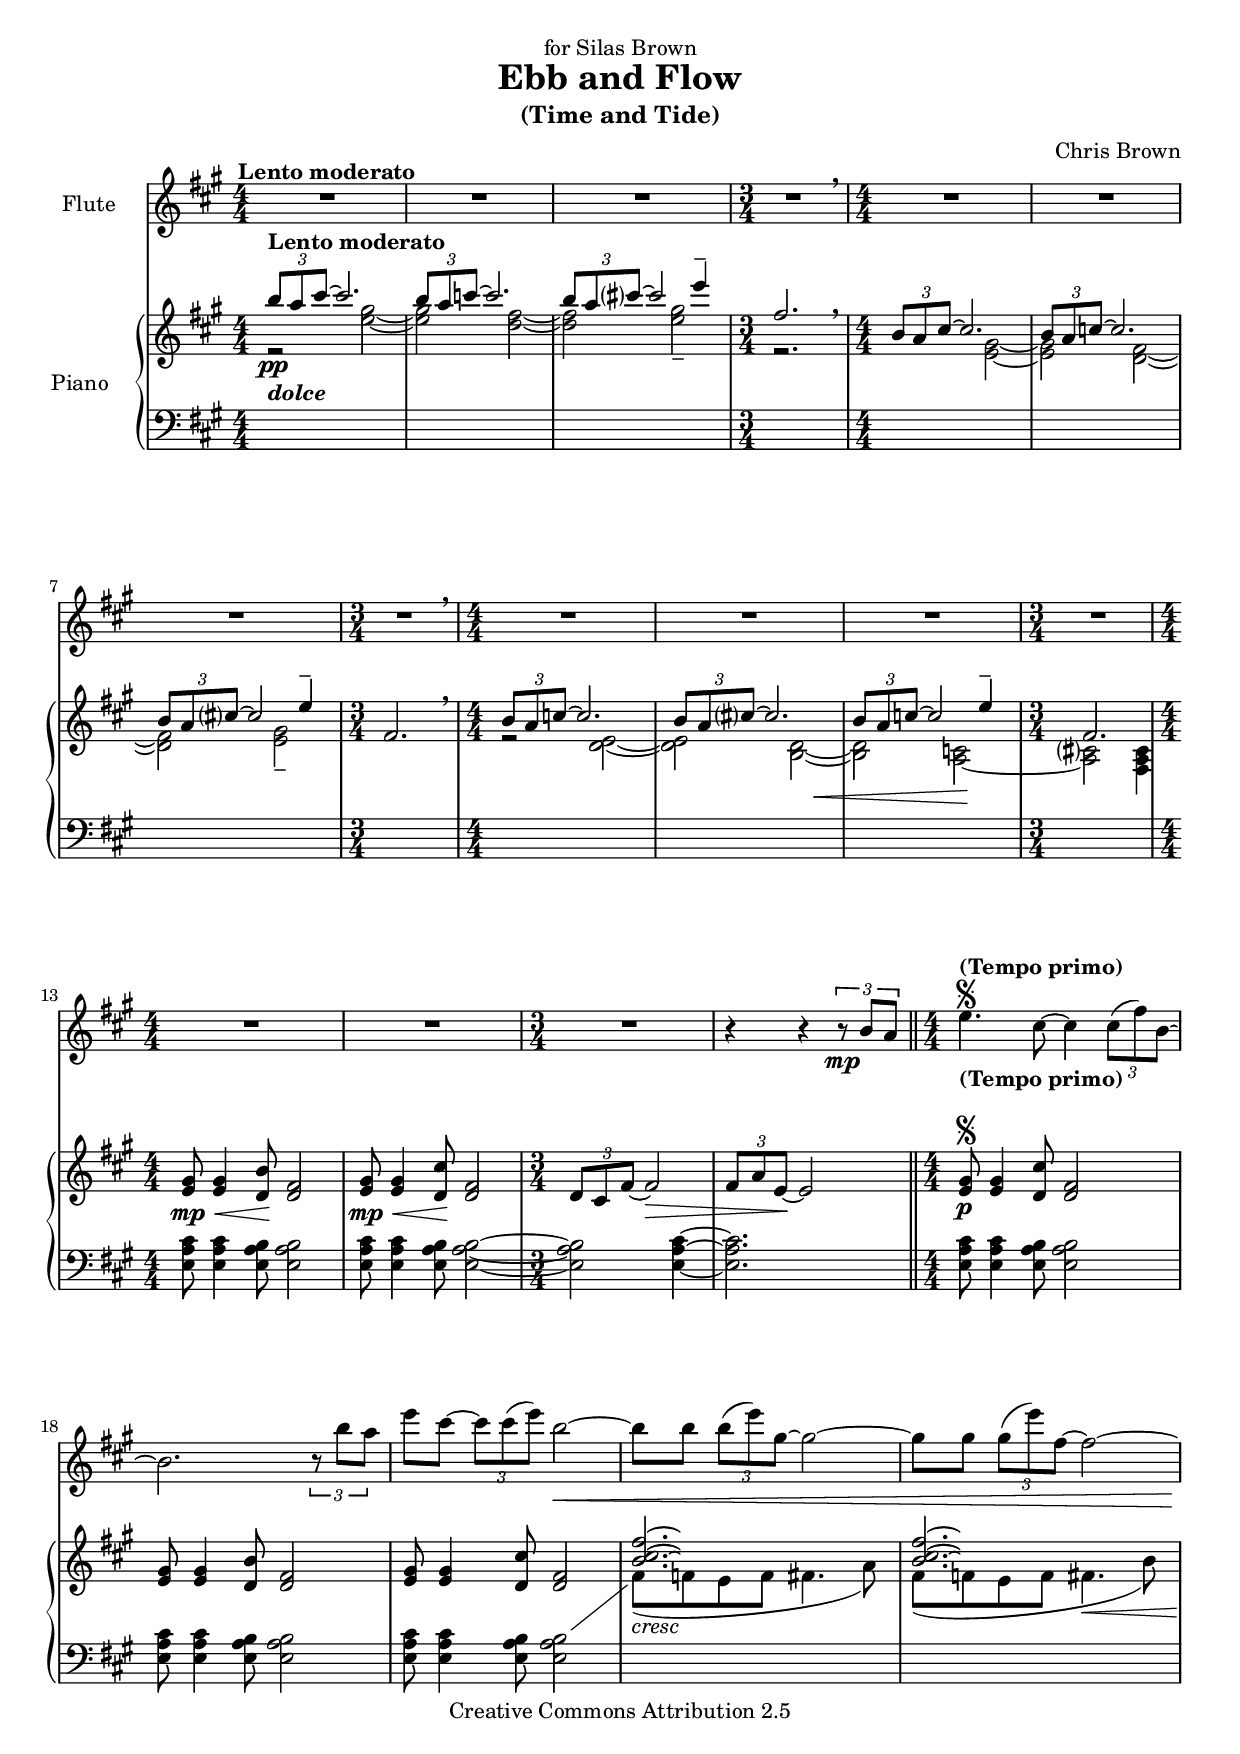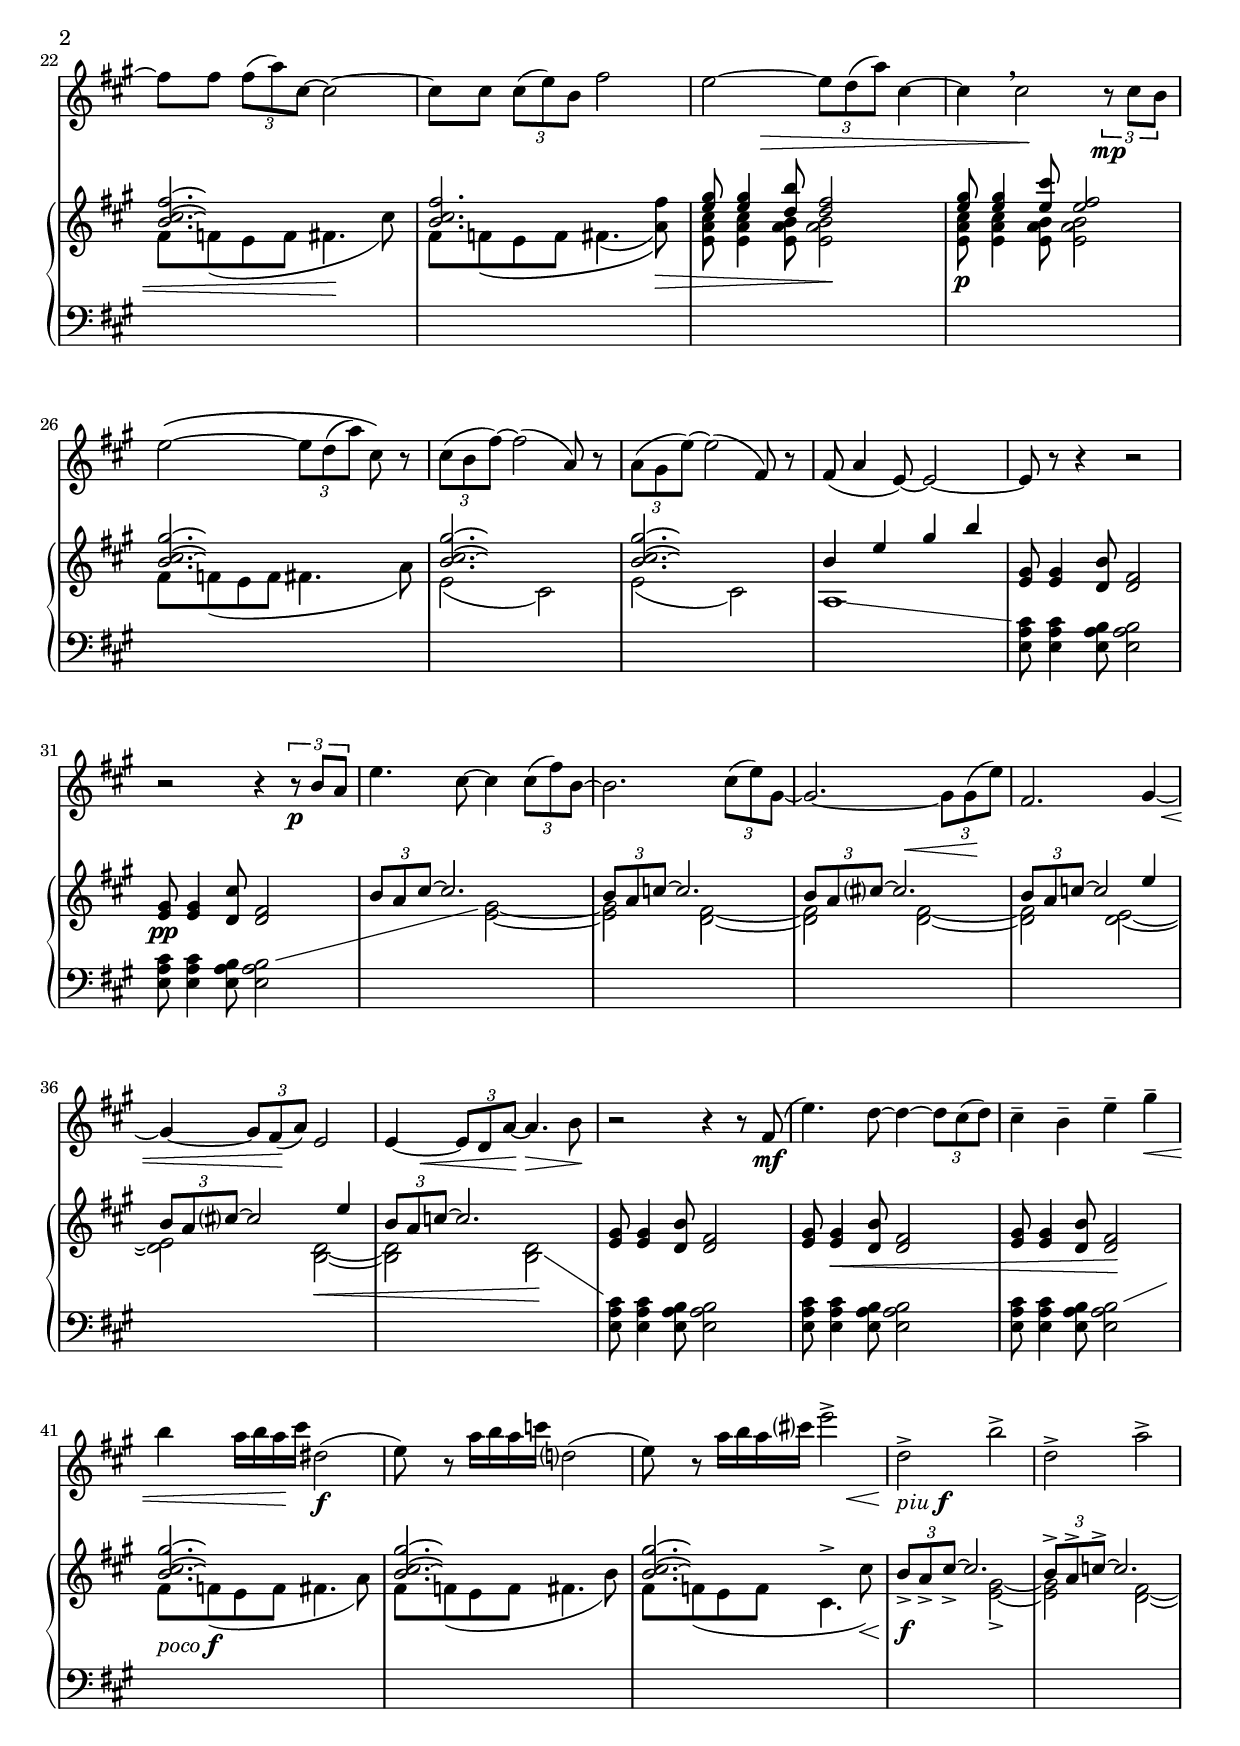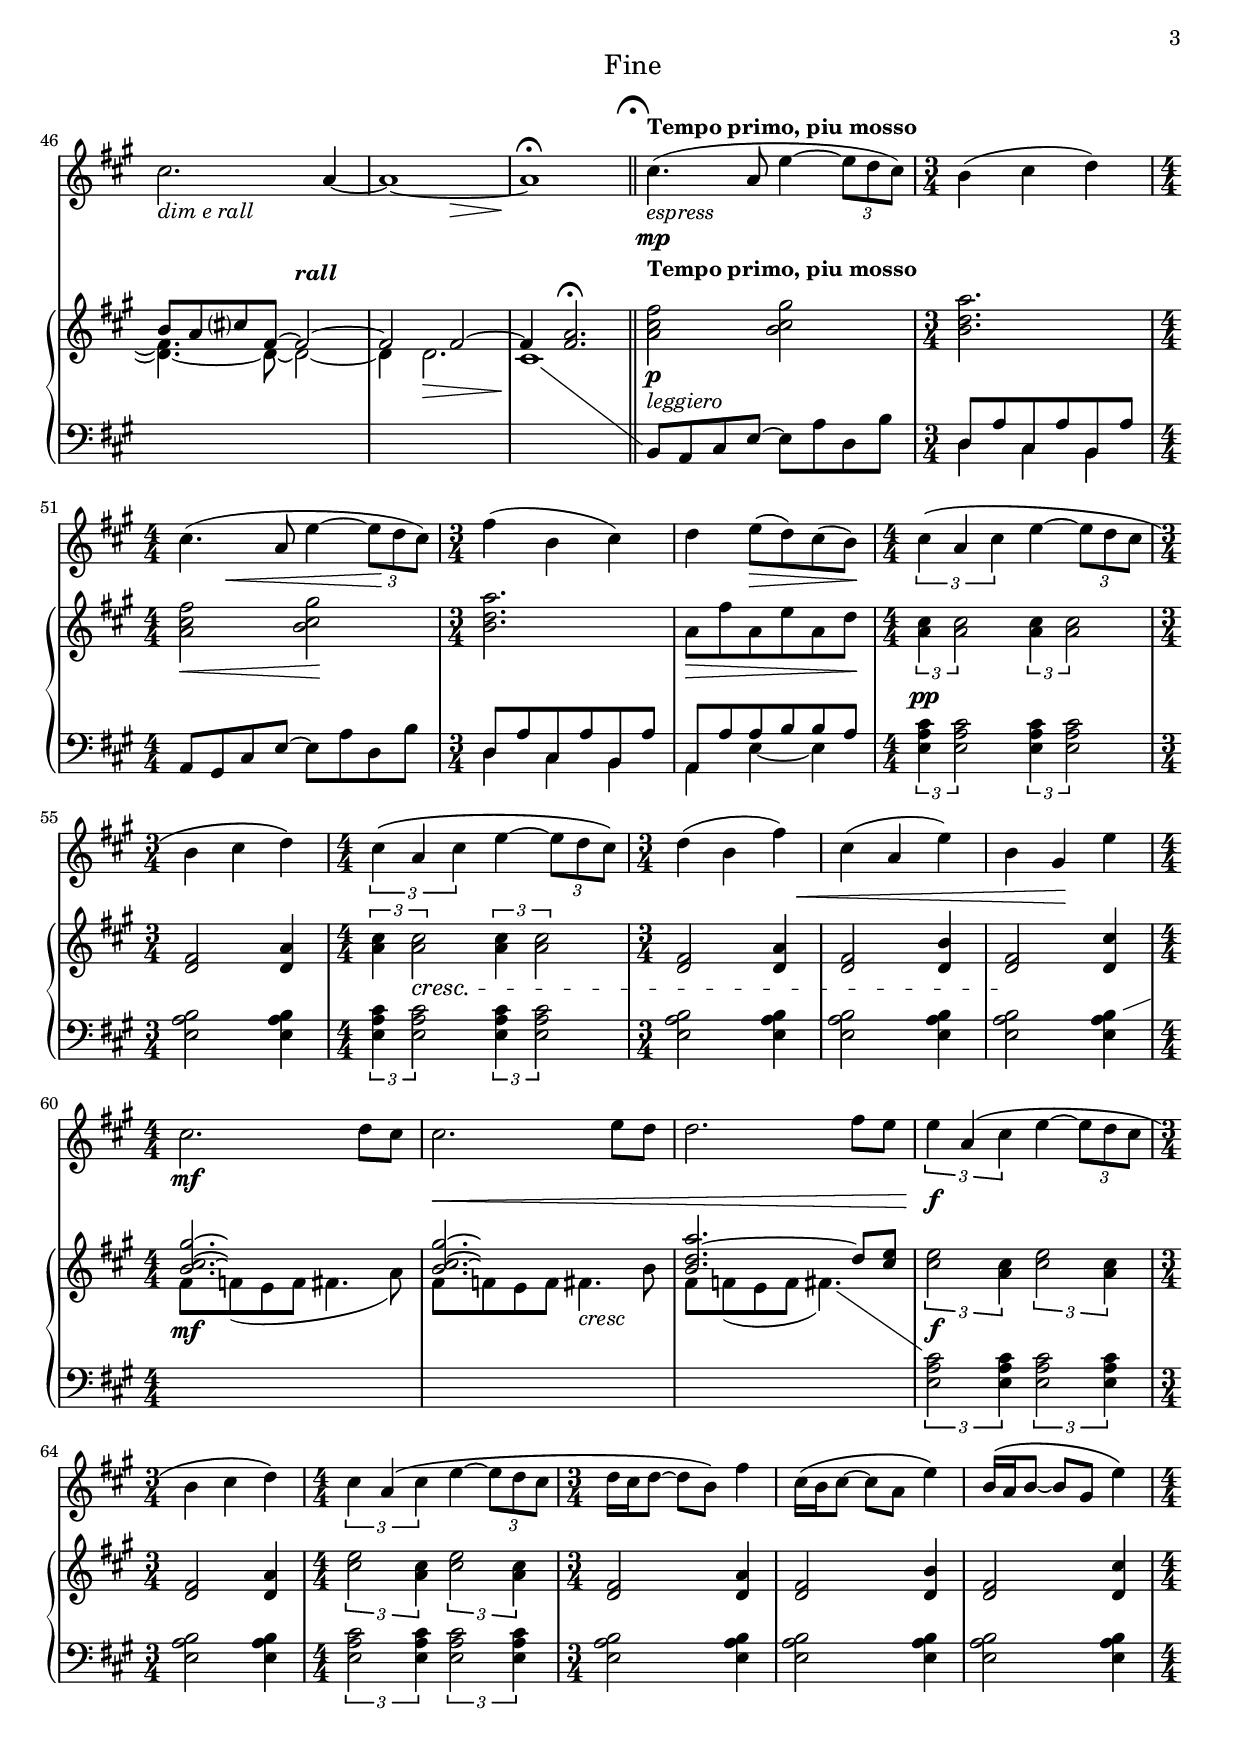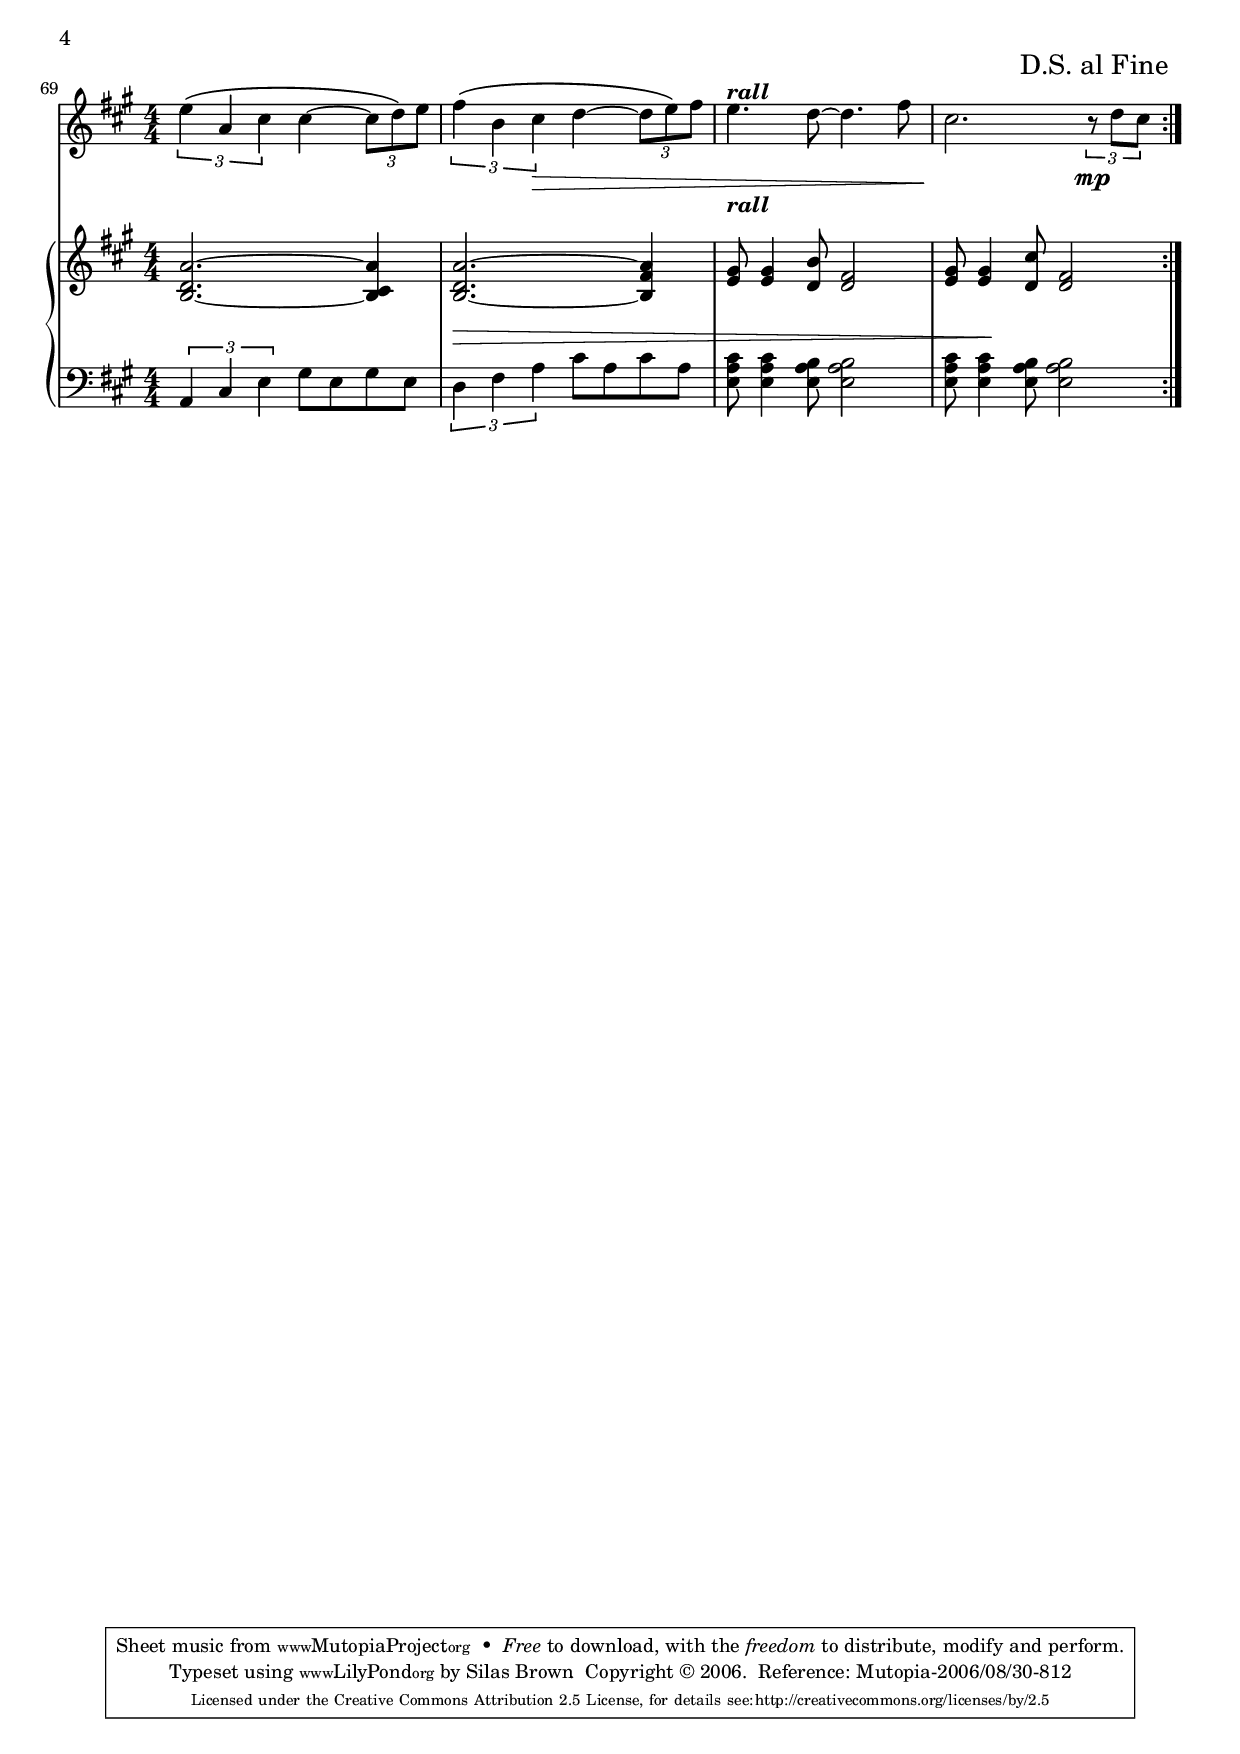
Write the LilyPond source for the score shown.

\version "2.9.16"
\header{
	title = "Ebb and Flow"
	subtitle = "(Time and Tide)"
	composer = "Chris Brown"
    dedication = "for Silas Brown"
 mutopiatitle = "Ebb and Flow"
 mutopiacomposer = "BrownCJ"
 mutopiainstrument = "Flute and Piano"
 date = "2006"
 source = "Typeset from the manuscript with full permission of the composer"
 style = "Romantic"
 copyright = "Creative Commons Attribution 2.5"
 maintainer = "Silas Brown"
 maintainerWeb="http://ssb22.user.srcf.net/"
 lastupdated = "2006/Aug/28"
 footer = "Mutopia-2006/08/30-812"
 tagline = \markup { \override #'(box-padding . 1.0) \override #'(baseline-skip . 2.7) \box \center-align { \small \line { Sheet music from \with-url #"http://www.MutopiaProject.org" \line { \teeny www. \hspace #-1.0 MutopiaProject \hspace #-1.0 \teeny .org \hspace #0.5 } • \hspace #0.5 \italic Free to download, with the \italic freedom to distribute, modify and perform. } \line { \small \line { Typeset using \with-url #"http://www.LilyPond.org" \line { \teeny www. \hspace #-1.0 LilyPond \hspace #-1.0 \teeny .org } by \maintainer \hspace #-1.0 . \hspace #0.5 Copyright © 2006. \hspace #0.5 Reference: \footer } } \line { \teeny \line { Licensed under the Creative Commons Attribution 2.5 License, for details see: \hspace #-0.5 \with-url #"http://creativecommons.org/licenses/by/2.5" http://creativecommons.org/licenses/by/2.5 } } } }
}

#(set-global-staff-size 18.8)
dolce = \markup { \italic \bold dolce }
piuf = \markup { \italic piu \dynamic f }
pocof = \markup { \italic poco \dynamic f }

music={
\override Score.Hairpin #'after-line-breaking = ##t
\context Staff <<
	 \context Voice = Flute {
    \set Score.skipBars = ##t
    \set Staff.instrumentName = "Flute"
	\set Staff.midiInstrument = "flute"
#(set-accidental-style 'modern-cautionary)
\override Staff.TimeSignature  #'style = #'numbered
	\key a \major \clef treble

\time 4/4 R1^\markup{\bold{Lento moderato}} | R1 | R1 | \time 3/4 R2.\breathe  | 
\time 4/4 R1 | R1 | R1 | \time 3/4 R2.\breathe  | \time 4/4 R1 | 
R1 | R1 | \time 3/4 R2. | \time 4/4 R1 | R1 | 
\time 3/4 R2. | r4 r4  \times 2/3 {r8\mp  b'8 a'8} |  \bar "||" \time 4/4 e''4.\segno ^\markup{\bold{ (Tempo primo)}} cis''8~ cis''4  \times 2/3 {cis''8( fis''8) b'8~} | b'2.  \times 2/3 {r8 b''8 a''8} | 
\once \override DynamicLineSpanner #'padding = #3.0 e'''8 cis'''8~  \times 2/3 {cis'''8 cis'''8( e'''8)} b''2~\<  | \once \override DynamicLineSpanner #'padding = #3.0 b''8 b''8  \times 2/3 {b''8( e'''8) gis''8~} gis''2~ | gis''8 gis''8  \times 2/3 {gis''8( e'''8) fis''8~} fis''2~ | fis''8\!  fis''8  \times 2/3 {fis''8( a''8) cis''8~} cis''2~ | 
cis''8 cis''8  \times 2/3 {cis''8( e''8) b'8} fis''2 | \once \override DynamicLineSpanner #'padding = #3.0 <<e''2~ {s4s4\> } >>  \times 2/3 {e''8 d''8( a''8)} cis''4~ | cis''4\breathe  cis''2\!  \once \override DynamicLineSpanner #'padding = #3.0  \times 2/3 {r8\mp  cis''8 b'8} | e''2~\(  \times 2/3 {e''8 d''8( a''8)} cis''8\) r8 | 
 \times 2/3 {cis''8( b'8 fis''8 ) ~ } fis''2( a'8) r8 |  \times 2/3 {a'8( gis'8 e''8 ) ~ } e''2( fis'8) r8 | fis'8( a'4 e'8 ) ~  e'2~ | e'8 r8 r4 r2 | 
r2 r4  \times 2/3 {r8\p  b'8 a'8} | e''4. cis''8~ cis''4  \times 2/3 {cis''8( fis''8) b'8~} | b'2.  \times 2/3 {cis''8( e''8) gis'8~} | \once \override DynamicLineSpanner #'padding = #3.0 <<gis'2.~ {s4.s4.\< } >>  \times 2/3 {gis'8 gis'8(\!  e''8)} | 
fis'2. <<gis'4~ {s8s8\< } >> | gis'4~  \times 2/3 {gis'8 fis'8(\!  a'8)} e'2 | <<e'4~ {s8s8\< } >>  \times 2/3 {e'8 d'8 a'8~\! } a'4.\>  b'8\!  | r2 r4 r8 fis'8(\mf  | 
e''4.) d''8~ d''4~  \times 2/3 {d''8 cis''8( d''8)} | cis''4--  b'4--  e''4--  gis''4-- \<  | b''4 a''16 b''16 a''16\!  cis'''16 dis%{%}''2(\f  | e''8) r8 a''16 b''16 a''16 c%{is%}'''16 d''2( | 
e''8)  r8  a''16  b''16  a''16  cis'''16  <<e'''2->  {s4s4\< } >> | d''2-> \! _\piuf  b''2->  | d''2->  a''2->  | cis''2._\markup{\italic {dim e rall}}  a'4~ | 
<<a'1~ {s2s2\> } >> | a'1\fermata \!  \override Score.RehearsalMark #'break-visibility = #begin-of-line-invisible \mark \markup \center-align {Fine " " \musicglyph #"scripts.ufermata"} \bar "||"  | \once \override DynamicLineSpanner #'padding = #3.0 cis''4.(^\markup{\bold{ Tempo primo, piu mosso}}_\markup{\italic espress} \mp  a'8 e''4~  \times 2/3 {e''8 d''8 cis''8)} | \time 3/4 b'4( cis''4 d''4) | \time 4/4 <<cis''4.( {s8.s8.\< } >> a'8 e''4~  \times 2/3 {e''8\!  d''8 cis''8)} | 
\time 3/4 fis''4( b'4 cis''4) | d''4 e''8(\>  d''8) cis''8( b'8)\!  | \time 4/4  \times 2/3 {cis''4\( a'4 cis''4} e''4~  \times 2/3 {e''8 d''8 cis''8} | \time 3/4 b'4 cis''4 d''4\) | \time 4/4  \times 2/3 {cis''4\( a'4 cis''4} e''4~  \times 2/3 {e''8 d''8 cis''8\)} | 
\time 3/4 d''4( b'4 <<fis''4) {s8s8\< } >> | cis''4( a'4 e''4) | b'4 gis'4\!  e''4 | \time 4/4 cis''2.\mf  d''8 cis''8 | \once \override DynamicLineSpanner #'padding = #3.0 cis''2.\<  e''8 d''8 | 
\once \override DynamicLineSpanner #'padding = #3.0 <<d''2. {s4.s4.} >> fis''8 e''8 | \once \override DynamicLineSpanner #'padding = #3.0  \times 2/3 {e''4\! \f  a'4\( cis''4} e''4~  \times 2/3 {e''8 d''8 cis''8} | \time 3/4 b'4 cis''4 d''4\) | \time 4/4  \times 2/3 {cis''4 a'4\( cis''4} e''4~  \times 2/3 {e''8 d''8 cis''8} | \time 3/4 d''16 cis''16 d''8~ d''8 b'8\) fis''4 | 
cis''16\( b'16 cis''8~ cis''8 a'8 e''4\) | b'16\( a'16 b'8~ b'8 gis'8 e''4\) | \time 4/4  \times 2/3 {e''4\( a'4 cis''4} cis''4~  \times 2/3 {cis''8 d''8\) e''8} | \once \override DynamicLineSpanner #'padding = #3.0  \times 2/3 {fis''4\( b'4 cis''4\> } d''4~  \times 2/3 {d''8 e''8\) fis''8} | \once \override DynamicLineSpanner #'padding = #3.0 e''4.^\markup{\bold{ \italic rall}} d''8~ d''4. fis''8 | \once \override DynamicLineSpanner #'padding = #3.0 cis''2.\!  \once \override DynamicLineSpanner #'padding = #3.0  \times 2/3 {r8\mp  d''8 cis''8} \once \override Score.RehearsalMark #'self-alignment-X = #right \once \override Score.RehearsalMark #'padding = #3.0 \mark "D.S. al Fine " \bar ":|" 
}
        \new PianoStaff <<
    \set PianoStaff.instrumentName = "Piano   "
	\set PianoStaff.midiInstrument = "acoustic grand"
    \set PianoStaff.followVoice = ##t
  \context Staff = "one" << \new Voice { \voiceOne
#(set-accidental-style 'piano-cautionary)
\override TextScript #'padding = #3.0
\override Staff.TimeSignature  #'style = #'numbered
\key a \major \clef treble
 \voiceOne \time 4/4  \times 2/3 {b''8^\markup{\bold{Lento moderato}}_\dolce \pp  a''8 cis'''8~} cis'''2. |  \times 2/3 {b''8 a''8 c%{is%}'''8~} c%{is%}'''2. |  \times 2/3 {b''8  a''8  cis'''8~ } cis'''2  e'''4--  | \time 3/4 fis''2.\breathe  | 
\time 4/4  \times 2/3 {b'8 a'8 cis''8~} cis''2. |  \times 2/3 {b'8 a'8 c%{is%}''8~} c%{is%}''2. |  \times 2/3 {b'8  a'8  cis''8~ } cis''2  e''4--  | \time 3/4 fis'2.\breathe  | \time 4/4  \times 2/3 {b'8 a'8 c%{is%}''8~} c%{is%}''2. | 
 \times 2/3 {b'8 a'8 cis''8~} cis''2. |  \times 2/3 {b'8  a'8  c%{is%}''8~ } c%{is%}''2  e''4--  | \time 3/4 fis'2. |  \oneVoice \time 4/4 <e' gis'>8\mp \<  <e' gis'>4 <d' b'>8\!  <d' fis'>2 | <e' gis'>8\mp \<  <e' gis'>4 <d' cis''>8\!  <d' fis'>2 | 
\time 3/4  \times 2/3 {d'8 cis'8 fis'8~} fis'2\>  |  \times 2/3 {fis'8 a'8 e'8~\! } e'2 |  \bar "||" \time 4/4 <e' gis'>8\segno ^\markup{\bold{ (Tempo primo)}}\p  <e' gis'>4 <d' cis''>8 <d' fis'>2 | <e' gis'>8 <e' gis'>4 <d' b'>8 <d' fis'>2 | 
<e' gis'>8 <e' gis'>4 <d' cis''>8 <d' fis'>2 |  \voiceOne <b' cis'' fis''>2.\laissezVibrer  s4 | <b' cis'' fis''>2.\laissezVibrer  s4 | <b' cis'' fis''>2.\laissezVibrer  s4 | 
<b' cis'' fis''>2. s8 s8 | <e'' gis''>8 <e'' gis''>4 <d'' b''>8 <d'' fis''>2 | <e'' gis''>8 <e'' gis''>4 <e'' cis'''>8 <e'' fis''>2 | <b' cis'' gis''>2.\laissezVibrer  s4 | 
<b' cis'' gis''>2.\laissezVibrer  s4 | <b' cis'' gis''>2.\laissezVibrer  s4 | b'4 e''4 gis''4 b''4 |  \oneVoice <e' gis'>8 <e' gis'>4 <d' b'>8 <d' fis'>2 | 
<e' gis'>8\pp  <e' gis'>4 <d' cis''>8 <d' fis'>2 |  \voiceOne  \times 2/3 {b'8 a'8 cis''8~} cis''2. |  \times 2/3 {b'8 a'8 c%{is%}''8~} c%{is%}''2. |  \times 2/3 {b'8 a'8 cis''8~} cis''2. | 
 \times 2/3 {b'8 a'8 c%{is%}''8~} c%{is%}''2 e''4 |  \times 2/3 {b'8 a'8 cis''8~} cis''2 e''4 |  \times 2/3 {b'8 a'8 c%{is%}''8~} c%{is%}''2. |  \oneVoice <e' gis'>8 <e' gis'>4 <d' b'>8 <d' fis'>2 | 
<e' gis'>8 <e' gis'>4\<  <d' b'>8 <d' fis'>2 | <e' gis'>8 <e' gis'>4 <d' b'>8 <d' fis'>2\!  |  \voiceOne <b' cis'' gis''>2.\laissezVibrer  s4 | <b' cis'' gis''>2.\laissezVibrer  s4 | 
<b' cis'' gis''>2.\laissezVibrer  s4 |  \times 2/3 {b'8_>  a'8_>  cis''8~_> } cis''2. |  \times 2/3 {b'8->  a'8->  c%{is%}''8~-> } c%{is%}''2. | b'8  a'8  cis''8  fis'8~  fis'2~^\markup{\bold \italic rall}  | 
fis'2 fis'2~ | fis'4 <fis' a'>2.\fermata  |  \oneVoice <a' cis'' fis''>2^\markup{\bold{ Tempo primo, piu mosso}}_\markup{\italic leggiero} \p  <b' cis'' gis''>2 | \time 3/4 <b' d'' a''>2. | \time 4/4 <a' cis'' fis''>2\<  <b' cis'' gis''>2\!  | 
\time 3/4 <b' d'' a''>2. | a'8\>  fis''8 a'8 e''8 a'8 d''8\!  | \time 4/4 \once \override DynamicLineSpanner #'padding = #3.0  \times 2/3 {<a' cis''>4\pp  <a' cis''>2}  \times 2/3 {<a' cis''>4 <a' cis''>2} | \time 3/4 <d' fis'>2 <d' a'>4 | \time 4/4 \tupletUp \setTextCresc  \times 2/3 {<a' cis''>4 <a' cis''>2\< }  \times 2/3 {<a' cis''>4 <a' cis''>2} | 
\time 3/4 \tupletNeutral <d' fis'>2 <d' a'>4 | <d' fis'>2 <d' b'>4 | <d' fis'>2\!  <d' cis''>4 |  \voiceOne \time 4/4 <b' cis'' gis''>2.\laissezVibrer  s4 | <b' cis'' gis''>2.\laissezVibrer  s4 | 
\setHairpinCresc <b' d'' a''>2.~ d''8 <cis'' e''>8 |  \oneVoice \once \override DynamicLineSpanner #'padding = #3.0  \times 2/3 {<cis'' e''>2\f  <a' cis''>4}  \times 2/3 {<cis'' e''>2 <a' cis''>4} | \time 3/4 <d' fis'>2 <d' a'>4 | \time 4/4  \times 2/3 {<cis'' e''>2 <a' cis''>4}  \times 2/3 {<cis'' e''>2 <a' cis''>4} | \time 3/4 <d' fis'>2 <d' a'>4 | 
<d' fis'>2 <d' b'>4 | <d' fis'>2 <d' cis''>4 | \time 4/4 <b d' a'>2.~ <b cis' a'>4 | \once \override DynamicLineSpanner #'padding = #3.0 <b d' a'>2.~\>  <b fis' a'>4 | \once \override DynamicLineSpanner #'padding = #3.0 <e' gis'>8^\markup{\bold{ \italic rall}} <e' gis'>4 <d' b'>8 <d' fis'>2 | \once \override DynamicLineSpanner #'padding = #3.0 <e' gis'>8 <e' gis'>4\!  <d' cis''>8 <d' fis'>2

    } \new Voice { \voiceTwo \key a \major
\time 4/4 \change Staff=one \voiceTwo \override DynamicText #'transparent = ##f r2 <e'' gis''>2~ | <e'' gis''>2 <d'' fis''>2~ | <d'' fis''>2  <e'' gis''>2--  | \time 3/4 r2. | 
\time 4/4 s2 <e' gis'>2~ | <e' gis'>2 <d' fis'>2~ | <d' fis'>2  <e' gis'>2--  | \time 3/4 s2. | \time 4/4 r2 <d' e'>2~ | 
<d' e'>2\override DynamicText #'transparent = ##t  <b d'>2~\p \<  | <b d'>2 <a c%{is%}'>2~\!  | \time 3/4 <a cis'>2 <fis a cis'>4 | \time 4/4 \change Staff=two \oneVoice \override DynamicText #'transparent = ##t <e a cis'>8 <e a cis'>4 <e a b>8 <e a b>2 | <e a cis'>8 <e a cis'>4 <e a b>8 <e a b>2~ | 
\time 3/4 <e a b>2\override DynamicText #'transparent = ##t  <e a cis'>4~\mp  | <e a cis'>2. | \time 4/4 <e a cis'>8 <e a cis'>4 <e a b>8 <e a b>2 | <e a cis'>8 <e a cis'>4 <e a b>8 <e a b>2 | 
<e a cis'>8\override DynamicText #'transparent = ##f  <e a cis'>4 <e a b>8 <e a b>2 | \change Staff=one \voiceTwo \override DynamicText #'transparent = ##f fis'8(_\markup{\italic cresc}  f%{is%}'8 e'8 f%{is%}'8 fis%{is%}'4. a'8) | fis'8( f%{is%}'8 e'8 f%{is%}'8 fis%{is%}'4.\<  b'8) | fis'8 f%{is%}'8( e'8 f%{is%}'8 fis%{is%}'4.\!  cis''8) | 
fis'8 f%{is%}'8\( e'8 f%{is%}'8 fis%{is%}'4.( <a' fis''>8)\)\>  | <e' a' cis''>8 <e' a' cis''>4 <e' a' b'>8 <e' a' b'>2\!  | <e' a' cis''>8\p  <e' a' cis''>4 <e' a' b'>8 <e' a' b'>2 | fis'8 f%{is%}'8( e'8 f%{is%}'8 fis%{is%}'4. a'8) | 
e'2( cis'2) | e'2( cis'2) | a1 | \change Staff=two \oneVoice \override DynamicText #'transparent = ##t <e a cis'>8 <e a cis'>4 <e a b>8 <e a b>2 | 
<e a cis'>8 <e a cis'>4 <e a b>8 <e a b>2 | \change Staff=one \voiceTwo \override DynamicText #'transparent = ##f s2 <e' gis'>2~ | <e' gis'>2 <d' fis'>2~ | <d' fis'>2 <d' fis'>2~ | 
<d' fis'>2 <d' e'>2~ | <d' e'>2 <b d'>2~\<  | <b d'>2 <b d'>2\!  | \change Staff=two \oneVoice \override DynamicText #'transparent = ##t <e a cis'>8 <e a cis'>4 <e a b>8 <e a b>2 | 
<e a cis'>8 <e a cis'>4 <e a b>8 <e a b>2 | <e a cis'>8 <e a cis'>4 <e a b>8 <e a b>2 | \change Staff=one \voiceTwo \override DynamicText #'transparent = ##f fis'8_\pocof  f%{is%}'8( e'8 f%{is%}'8 fis%{is%}'4. a'8) | fis'8 f%{is%}'8( e'8 f%{is%}'8 fis%{is%}'4. b'8) | 
fis'8  f%{is%}'8(  e'8  f%{is%}'8  cis'4.^>  cis''8)\<  | s2 \! \f  <e' gis'>2~->  | <e' gis'>2 <d' fis'>2~ | <d' fis'>4.~ d'8~ d'2~ | 
d'4 d'2.\>  | cis'1\!  | \change Staff=two \oneVoice \override DynamicText #'transparent = ##t b,8 a,8 cis8 e8~ e8 a8 d8 b8 | \time 3/4  << { \voiceTwo d4 cis4 b,4  } \\ { \voiceOne d8 a8 cis8 a8 b,8 a8 } >>  | \time 4/4 a,8 gis,8 cis8 e8~ e8 a8 d8 b8 | 
\time 3/4  << { \voiceTwo d4 cis4 b,4  } \\ { \voiceOne d8 a8 cis8 a8 b,8 a8 } >>  |  << { \voiceTwo a,4 e4~ e4  } \\ { \voiceOne a,8 a8 a8 b8 b8 a8 } >>  | \time 4/4  \times 2/3 {<e a cis'>4 <e a cis'>2}  \times 2/3 {<e a cis'>4 <e a cis'>2} | \time 3/4 <e a b>2 <e a b>4 | \time 4/4  \times 2/3 {<e a cis'>4 <e a cis'>2}  \times 2/3 {<e a cis'>4 <e a cis'>2} | 
\time 3/4 <e a b>2 <e a b>4 | <e a b>2 <e a b>4 | <e a b>2 <e a b>4 | \time 4/4 \change Staff=one \voiceTwo \override DynamicText #'transparent = ##f fis'8\mf  f%{is%}'8( e'8 f%{is%}'8 fis%{is%}'4. a'8) | fis'8  f%{is%}'8  e'8  f%{is%}'8  fis%{is%}'4._\markup{\italic cresc}  b'8 | 
fis'8 f%{is%}'8( e'8 f%{is%}'8 fis%{is%}'4. s8) | \change Staff=two \oneVoice \override DynamicText #'transparent = ##t  \times 2/3 {<e a cis'>2 <e a cis'>4}  \times 2/3 {<e a cis'>2 <e a cis'>4} | \time 3/4 <e a b>2 <e a b>4 | \time 4/4  \times 2/3 {<e a cis'>2 <e a cis'>4}  \times 2/3 {<e a cis'>2 <e a cis'>4} | \time 3/4 <e a b>2 <e a b>4 | 
<e a b>2 <e a b>4 | <e a b>2 <e a b>4 | \time 4/4  \times 2/3 {a,4~ cis4 e4} gis8 e8 gis8 e8 |  \times 2/3 {d4~ fis4 a4} cis'8 a8 cis'8 a8 | <e a cis'>8 <e a cis'>4 <e a b>8 <e a b>2 | <e a cis'>8 <e a cis'>4 <e a b>8 <e a b>2
    } >> \context Staff = "two" {
#(set-accidental-style 'piano-cautionary)
\override Staff.TimeSignature  #'style = #'numbered
\clef bass \key a \major  s2 s2 s2 s2 s2 s2 s2 s2 s2 s2 s2 s2 s2 s2 s2 s2 s2 s2 s2 s2 s2 s4 s8 s4 s8 s2 s8 s4 s8 s2 s2 s4 s2 s8 s4 s8 s2 s8 s4 s8 s2 s8 s4 s8 s2 s8 s8 s8 s8 s4 s8 s8 s8 s8 s8 s4 s8 s8 s8 s8 s8 s4 s8 s8 s8 s8 s8 s4 s8 s8 s4 s8 s2 s8 s4 s8 s2 s8 s8 s8 s8 s4 s8 s2 s2 s2 s2 s1 s8 s4 s8 s2 s8 s4 s8 s2 s2 s2 s2 s2 s2 s2 s2 s2 s2 s2 s2 s2 s8 s4 s8 s2 s8 s4 s8 s2 s8 s4 s8 s2 s8 s8 s8 s8 s4 s8 s8 s8 s8 s8 s4 s8 s8 s8 s8 s8 s4 s8 s2 s2 s2 s2 s4 s8 s2 s4 s2 s1 s8 s8 s8 s8 s8 s8 s8 s8 s4 s4 s4%{ s8 s8 s8 s8 s8 s8%} s8 s8 s8 s8 s8 s8 s8 s8 s4 s4 s4%{ s8 s8 s8 s8 s8 s8%} s4 s4 s4%{ s8 s8 s8 s8 s8 s8%} s4 s2 s4 s2 s2 s4 s4 s2 s4 s2 s2 s4 s2 s4 s2 s4 s8 s8 s8 s8 s4 s8 s8 s8 s8 s8 s4 s8 s8 s8 s8 s8 s4 s8 s2 s4 s2 s4 s2 s4 s2 s4 s2 s4 s2 s4 s2 s4 s2 s4 s4 s4 s4 s8 s8 s8 s8 s4 s4 s4 s8 s8 s8 s8 s8 s4 s8 s2 s8 s4 s8 s2 }
  >>
>> } \score { \music \layout { } }
\score { \unfoldRepeats \music 
  \midi {
    \context {
      \Score
      tempoWholesPerMinute = #(ly:make-moment 54 4)
      }
    }


}

